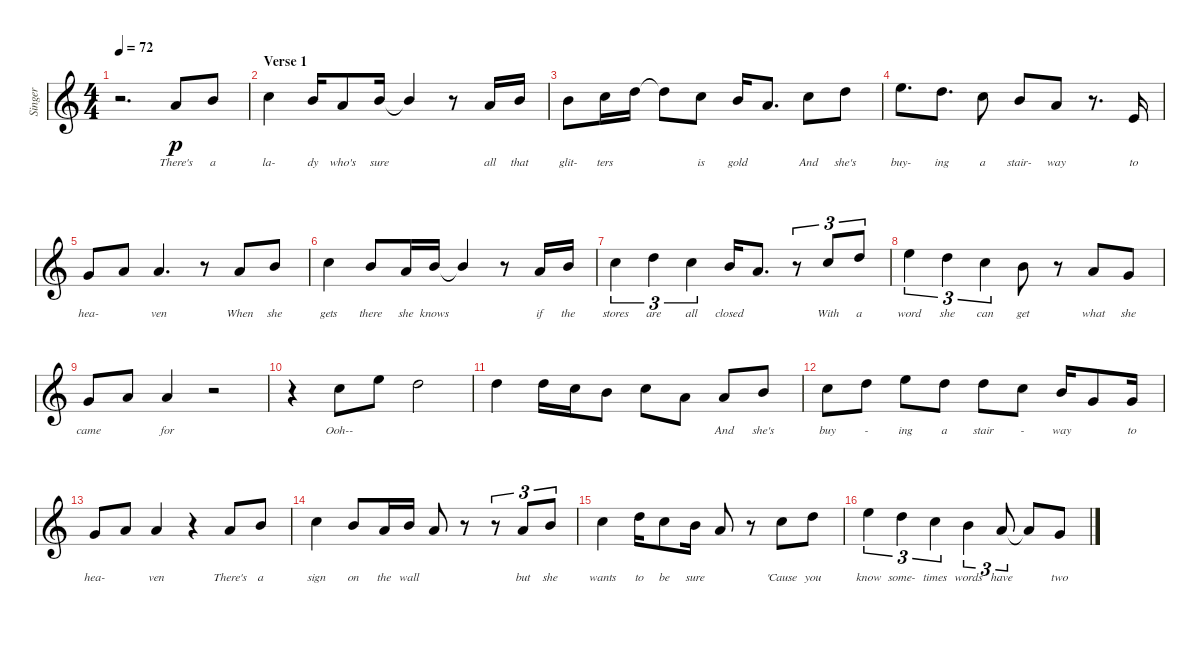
\defaultSystemsLayout 4
\bracketExtendMode groupsimilarinstruments
\otherSystemsTrackNameOrientation horizontal
\track ("Vox (Plant)" "Singer") {mute instrument voiceoohs}
\staff {score}
\tuning (E4 B3 G3 D3 A2 E2)
\ts (4 4)
\tempo 72
\clef g2
\scale
0.333333
\ks c
r.2{d dy p beam Down} 5.1.8{lyrics (0 "There's") lyrics (1 "") lyrics (2 "") lyrics (3 "") lyrics (4 "") beam Up} 7.1.8{lyrics (0 "a") lyrics (1 "") lyrics (2 "") lyrics (3 "") lyrics (4 "") beam Up} |
\section ("" "Verse 1")
\scale
0.333333 8.1.4{lyrics (0 "la-") lyrics (1 "") lyrics (2 "") lyrics (3 "") lyrics (4 "") beam Down} 7.1.16{lyrics (0 "dy") lyrics (1 "") lyrics (2 "") lyrics (3 "") lyrics (4 "") beam Up} 5.1.8{lyrics (0 "who's") lyrics (1 "") lyrics (2 "") lyrics (3 "") lyrics (4 "") beam Up} 7.1.16{lyrics (0 "sure") lyrics (1 "") lyrics (2 "") lyrics (3 "") lyrics (4 "") beam Up} 7.1{t}.4{beam Up} r.8{beam Up} 5.1.16{lyrics (0 "all") lyrics (1 "") lyrics (2 "") lyrics (3 "") lyrics (4 "") beam Up} 7.1.16{lyrics (0 "that") lyrics (1 "") lyrics (2 "") lyrics (3 "") lyrics (4 "") beam Up} |
\scale
0.333333 7.1.8{lyrics (0 "glit-") lyrics (1 "") lyrics (2 "") lyrics (3 "") lyrics (4 "") beam Down} 8.1.16{lyrics (0 "ters") lyrics (1 "") lyrics (2 "") lyrics (3 "") lyrics (4 "") beam Down} 10.1.16{beam Down} 10.1{t}.8{beam Down} 8.1.8{lyrics (0 "is") lyrics (1 "") lyrics (2 "") lyrics (3 "") lyrics (4 "") beam Down} 7.1.16{lyrics (0 "gold") lyrics (1 "") lyrics (2 "") lyrics (3 "") lyrics (4 "") beam Up} 5.1.8{d beam Up} 8.1.8{lyrics (0 "And") lyrics (1 "") lyrics (2 "") lyrics (3 "") lyrics (4 "") beam Down} 10.1.8{lyrics (0 "she's") lyrics (1 "") lyrics (2 "") lyrics (3 "") lyrics (4 "") beam Down} |
\scale
0.333333 12.1.8{d lyrics (0 "buy-") lyrics (1 "") lyrics (2 "") lyrics (3 "") lyrics (4 "") beam Down} 10.1.8{d lyrics (0 "ing") lyrics (1 "") lyrics (2 "") lyrics (3 "") lyrics (4 "") beam Down} 8.1.8{lyrics (0 "a") lyrics (1 "") lyrics (2 "") lyrics (3 "") lyrics (4 "") beam Down} 7.1.8{lyrics (0 "stair-") lyrics (1 "") lyrics (2 "") lyrics (3 "") lyrics (4 "") beam Up} 5.1.8{lyrics (0 "way") lyrics (1 "") lyrics (2 "") lyrics (3 "") lyrics (4 "") beam Up} r.8{d beam Up} 5.2.16{lyrics (0 "to") lyrics (1 "") lyrics (2 "") lyrics (3 "") lyrics (4 "") beam Up} |
\scale
0.333333 3.1.8{lyrics (0 "hea-") lyrics (1 "") lyrics (2 "") lyrics (3 "") lyrics (4 "") beam Up} 5.1.8{beam Up} 5.1.4{d lyrics (0 "ven") lyrics (1 "") lyrics (2 "") lyrics (3 "") lyrics (4 "") beam Up} r.8{beam Up} 5.1.8{lyrics (0 "When") lyrics (1 "") lyrics (2 "") lyrics (3 "") lyrics (4 "") beam Up} 7.1.8{lyrics (0 "she") lyrics (1 "") lyrics (2 "") lyrics (3 "") lyrics (4 "") beam Up} |
\scale
0.333333 8.1.4{lyrics (0 "gets") lyrics (1 "") lyrics (2 "") lyrics (3 "") lyrics (4 "") beam Down} 7.1.8{lyrics (0 "there") lyrics (1 "") lyrics (2 "") lyrics (3 "") lyrics (4 "") beam Up} 5.1.16{lyrics (0 "she") lyrics (1 "") lyrics (2 "") lyrics (3 "") lyrics (4 "") beam Up} 7.1.16{lyrics (0 "knows") lyrics (1 "") lyrics (2 "") lyrics (3 "") lyrics (4 "") beam Up} 7.1{t}.4{beam Up} r.8{beam Up} 5.1.16{lyrics (0 "if") lyrics (1 "") lyrics (2 "") lyrics (3 "") lyrics (4 "") beam Up} 7.1.16{lyrics (0 "the") lyrics (1 "") lyrics (2 "") lyrics (3 "") lyrics (4 "") beam Up} |
\scale
0.333333 8.1.4{tu (3 2) lyrics (0 "stores") lyrics (1 "") lyrics (2 "") lyrics (3 "") lyrics (4 "") beam Down} 10.1.4{tu (3 2) lyrics (0 "are") lyrics (1 "") lyrics (2 "") lyrics (3 "") lyrics (4 "") beam Down} 8.1.4{tu (3 2) lyrics (0 "all") lyrics (1 "") lyrics (2 "") lyrics (3 "") lyrics (4 "") beam Down} 7.1.16{lyrics (0 "closed") lyrics (1 "") lyrics (2 "") lyrics (3 "") lyrics (4 "") beam Up} 5.1.8{d beam Up} r.8{tu (3 2) beam Up} 8.1.8{tu (3 2) lyrics (0 "With") lyrics (1 "") lyrics (2 "") lyrics (3 "") lyrics (4 "") beam Down} 10.1.8{tu (3 2) lyrics (0 "a") lyrics (1 "") lyrics (2 "") lyrics (3 "") lyrics (4 "") beam Down} |
\scale
0.333333 12.1.4{tu (3 2) lyrics (0 "word") lyrics (1 "") lyrics (2 "") lyrics (3 "") lyrics (4 "") beam Down} 10.1.4{tu (3 2) lyrics (0 "she") lyrics (1 "") lyrics (2 "") lyrics (3 "") lyrics (4 "") beam Down} 8.1.4{tu (3 2) lyrics (0 "can") lyrics (1 "") lyrics (2 "") lyrics (3 "") lyrics (4 "") beam Down} 7.1.8{lyrics (0 "get") lyrics (1 "") lyrics (2 "") lyrics (3 "") lyrics (4 "") beam Down} r.8{beam Down} 5.1.8{lyrics (0 "what") lyrics (1 "") lyrics (2 "") lyrics (3 "") lyrics (4 "") beam Up} 3.1.8{lyrics (0 "she") lyrics (1 "") lyrics (2 "") lyrics (3 "") lyrics (4 "") beam Up} |
\scale
0.333333 3.1.8{lyrics (0 "came") lyrics (1 "") lyrics (2 "") lyrics (3 "") lyrics (4 "") beam Up} 5.1.8{beam Up} 5.1.4{lyrics (0 "for") lyrics (1 "") lyrics (2 "") lyrics (3 "") lyrics (4 "") beam Up} r.2{beam Up} |
\scale
0.333333 r.4{beam Down} 8.1.8{lyrics (0 "Ooh--") lyrics (1 "") lyrics (2 "") lyrics (3 "") lyrics (4 "") beam Down} 12.1.8{beam Down} 10.1.2{beam Down} |
\scale
0.333333 10.1.4{beam Down} 10.1.16{beam Down} 8.1.16{beam Down} 7.1.8{beam Down} 8.1.8{beam Down} 5.1.8{beam Down} 5.1.8{lyrics (0 "And") lyrics (1 "") lyrics (2 "") lyrics (3 "") lyrics (4 "") beam Up} 7.1.8{lyrics (0 "she's") lyrics (1 "") lyrics (2 "") lyrics (3 "") lyrics (4 "") beam Up} |
\scale
0.333333 8.1.8{lyrics (0 "buy") lyrics (1 "") lyrics (2 "") lyrics (3 "") lyrics (4 "") beam Down} 10.1.8{lyrics (0 "-") lyrics (1 "") lyrics (2 "") lyrics (3 "") lyrics (4 "") beam Down} 12.1.8{lyrics (0 "ing") lyrics (1 "") lyrics (2 "") lyrics (3 "") lyrics (4 "") beam Down} 10.1.8{lyrics (0 "a") lyrics (1 "") lyrics (2 "") lyrics (3 "") lyrics (4 "") beam Down} 10.1.8{lyrics (0 "stair") lyrics (1 "") lyrics (2 "") lyrics (3 "") lyrics (4 "") beam Down} 8.1.8{lyrics (0 "-") lyrics (1 "") lyrics (2 "") lyrics (3 "") lyrics (4 "") beam Down} 7.1.16{lyrics (0 "way") lyrics (1 "") lyrics (2 "") lyrics (3 "") lyrics (4 "") beam Up} 3.1.8{beam Up} 3.1.16{lyrics (0 "to") lyrics (1 "") lyrics (2 "") lyrics (3 "") lyrics (4 "") beam Up} |
\scale
0.333333 3.1.8{lyrics (0 "hea-") lyrics (1 "") lyrics (2 "") lyrics (3 "") lyrics (4 "") beam Up} 5.1.8{beam Up} 5.1.4{lyrics (0 "ven") lyrics (1 "") lyrics (2 "") lyrics (3 "") lyrics (4 "") beam Up} r.4{beam Up} 5.1.8{lyrics (0 "There's") lyrics (1 "") lyrics (2 "") lyrics (3 "") lyrics (4 "") beam Up} 7.1.8{lyrics (0 "a") lyrics (1 "") lyrics (2 "") lyrics (3 "") lyrics (4 "") beam Up} |
\scale
0.333333 8.1.4{lyrics (0 "sign") lyrics (1 "") lyrics (2 "") lyrics (3 "") lyrics (4 "") beam Down} 7.1.8{lyrics (0 "on") lyrics (1 "") lyrics (2 "") lyrics (3 "") lyrics (4 "") beam Up} 5.1.16{lyrics (0 "the") lyrics (1 "") lyrics (2 "") lyrics (3 "") lyrics (4 "") beam Up} 7.1.16{lyrics (0 "wall") lyrics (1 "") lyrics (2 "") lyrics (3 "") lyrics (4 "") beam Up} 5.1.8{beam Up} r.8{beam Up} r.8{tu (3 2) beam Up} 5.1.8{tu (3 2) lyrics (0 "but") lyrics (1 "") lyrics (2 "") lyrics (3 "") lyrics (4 "") beam Up} 7.1.8{tu (3 2) lyrics (0 "she") lyrics (1 "") lyrics (2 "") lyrics (3 "") lyrics (4 "") beam Up} |
\scale
0.333333 8.1.4{lyrics (0 "wants") lyrics (1 "") lyrics (2 "") lyrics (3 "") lyrics (4 "") beam Down} 10.1.16{lyrics (0 "to") lyrics (1 "") lyrics (2 "") lyrics (3 "") lyrics (4 "") beam Down} 8.1.8{lyrics (0 "be") lyrics (1 "") lyrics (2 "") lyrics (3 "") lyrics (4 "") beam Down} 7.1.16{lyrics (0 "sure") lyrics (1 "") lyrics (2 "") lyrics (3 "") lyrics (4 "") beam Down} 5.1.8{beam Up} r.8{beam Up} 8.1.8{lyrics (0 "'Cause") lyrics (1 "") lyrics (2 "") lyrics (3 "") lyrics (4 "") beam Down} 10.1.8{lyrics (0 "you") lyrics (1 "") lyrics (2 "") lyrics (3 "") lyrics (4 "") beam Down} |
\scale
0.333333 12.1.4{tu (3 2) lyrics (0 "know") lyrics (1 "") lyrics (2 "") lyrics (3 "") lyrics (4 "") beam Down} 10.1.4{tu (3 2) lyrics (0 "some-") lyrics (1 "") lyrics (2 "") lyrics (3 "") lyrics (4 "") beam Down} 8.1.4{tu (3 2) lyrics (0 "times") lyrics (1 "") lyrics (2 "") lyrics (3 "") lyrics (4 "") beam Down} 7.1.4{tu (3 2) lyrics (0 "words") lyrics (1 "") lyrics (2 "") lyrics (3 "") lyrics (4 "") beam Down} 5.1.8{tu (3 2) lyrics (0 "have") lyrics (1 "") lyrics (2 "") lyrics (3 "") lyrics (4 "") beam Up} 5.1{t}.8{beam Up} 3.1.8{lyrics (0 "two") lyrics (1 "") lyrics (2 "") lyrics (3 "") lyrics (4 "") beam Up}
